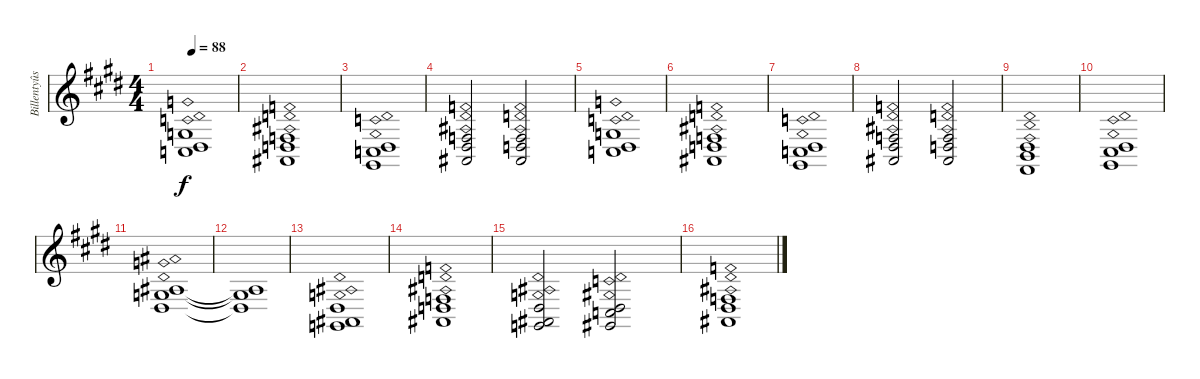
\track ("Billentyûs 1 (Mats Olausson)" "Billentyûs") {instrument synthstrings1}
\staff {score}
\tuning (E4 B3 G3 D3 A2 E2) {hide}
\ts (4 4)
\tempo 88
\clef g2
\ks e
(0.3{ph 12} 1.4{ph 12} 3.5{ph 12}).1{dy f} |
(3.4{ph 12} 5.5{ph 12} 6.6{ph 12}).1 |
(1.4{ph 12} 3.5{ph 12} 4.6{ph 12}).1 |
(3.4{ph 12} 6.5{ph 12} 6.6{ph 12}).2 (3.4{ph 12} 5.5{ph 12} 6.6{ph 12}).2 |
(0.3{ph 12} 1.4{ph 12} 3.5{ph 12}).1 |
(3.4{ph 12} 5.5{ph 12} 6.6{ph 12}).1 |
(1.4{ph 12} 3.5{ph 12} 4.6{ph 12}).1 |
(3.4{ph 12} 6.5{ph 12} 6.6{ph 12}).2 (3.4{ph 12} 5.5{ph 12} 6.6{ph 12}).2 |
(1.4{ph 12} 2.5{ph 12} 2.6{ph 12}).1 |
(1.4{ph 12} 4.5{ph 12} 4.6{ph 12}).1 |
(3.3{ph 12} 5.4{ph 12} 6.5{ph 12}).1 |
(3.3{t} 5.4{t} 6.5{t}).1 |
(1.4{ph 12} 1.5{ph 12} 3.6{ph 12}).1 |
(3.4{ph 12} 5.5{ph 12} 6.6{ph 12}).1 |
(1.4{ph 12} 1.5{ph 12} 3.6{ph 12}).2 (1.4{ph 12} 3.5{ph 12} 4.6{ph 12}).2 |
(3.4{ph 12} 6.5{ph 12} 6.6{ph 12}).1
